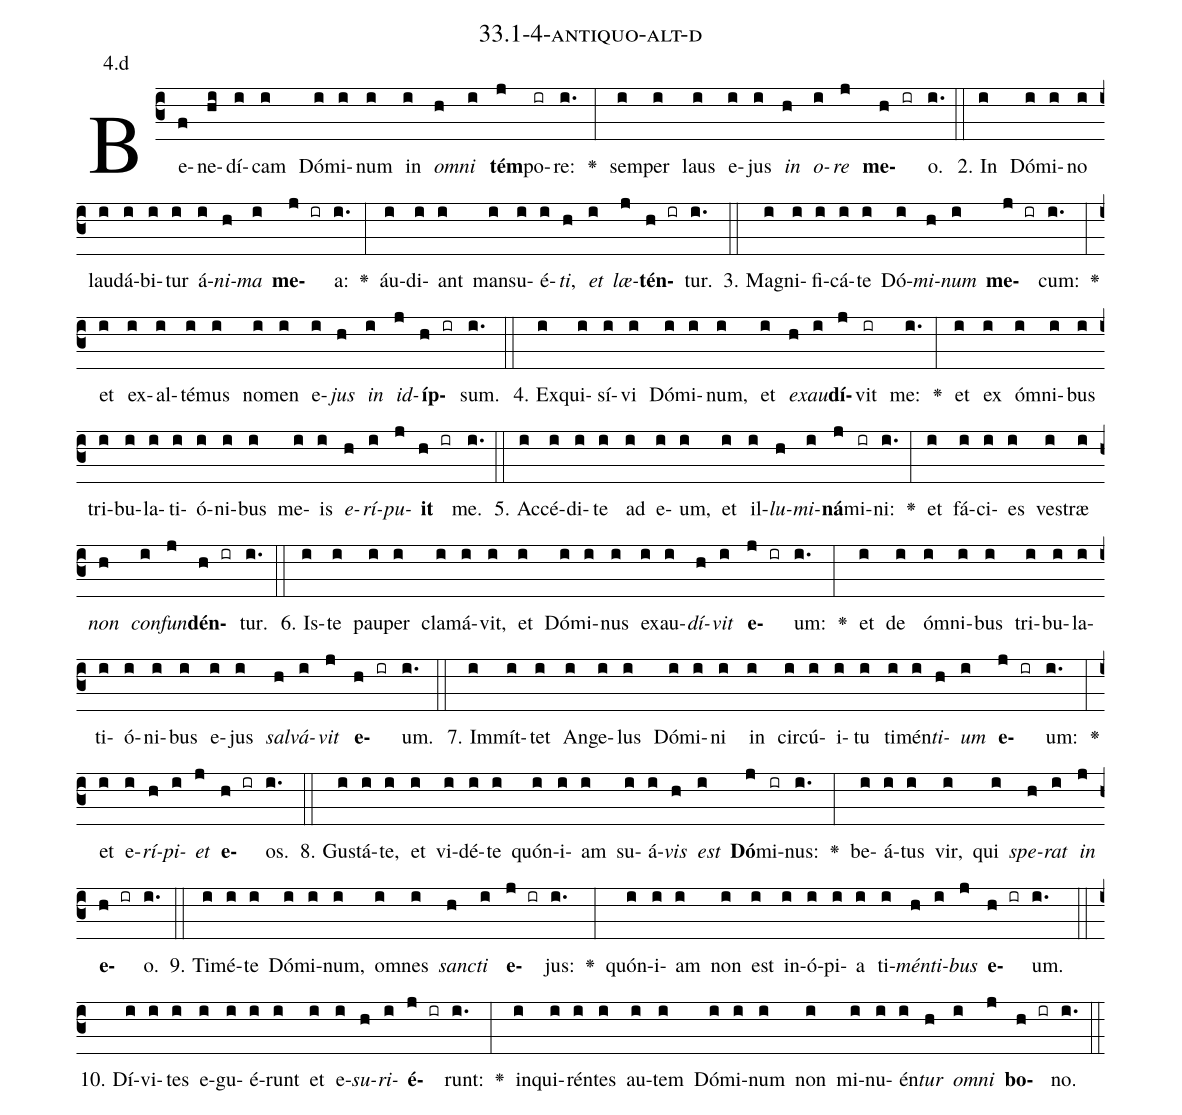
name: 33.1-4-antiquo-alt-d;
annotation: 4.d;
%%
(c3)Be(f)ne(hi)dí(i)cam(i) Dó(i)mi(i)num(i) in(i) <i>om</i>(h)<i>ni</i>(i) <b>tém</b>(j)po(ir)re:(i.) <v>\greheightstar</v>(:) sem(i)per(i) laus(i) e(i)jus(i) <i>in</i>(h) <i>o</i>(i)<i>re</i>(j) <b>me</b>(h ir)o.(i.) (::)
2. In(i) Dó(i)mi(i)no(i) lau(i)dá(i)bi(i)tur(i) á(i)<i>ni</i>(h)<i>ma</i>(i) <b>me</b>(j ir)a:(i.) <v>\greheightstar</v>(:) áu(i)di(i)ant(i) man(i)su(i)é(i)<i>ti</i>,(h) <i>et</i>(i) <i>læ</i>(j)<b>tén</b>(h ir)tur.(i.) (::)
3. Ma(i)gni(i)fi(i)cá(i)te(i) Dó(i)<i>mi</i>(h)<i>num</i>(i) <b>me</b>(j ir)cum:(i.) <v>\greheightstar</v>(:) et(i) ex(i)al(i)té(i)mus(i) no(i)men(i) e(i)<i>jus</i>(h) <i>in</i>(i) <i>id</i>(j)<b>íp</b>(h ir)sum.(i.) (::)
4. Ex(i)qui(i)sí(i)vi(i) Dó(i)mi(i)num,(i) et(i) <i>ex</i>(h)<i>au</i>(i)<b>dí</b>(j)vit(ir) me:(i.) <v>\greheightstar</v>(:) et(i) ex(i) óm(i)ni(i)bus(i) tri(i)bu(i)la(i)ti(i)ó(i)ni(i)bus(i) me(i)is(i) <i>e</i>(h)<i>rí</i>(i)<i>pu</i>(j)<b>it</b>(h ir) me.(i.) (::)
5. Ac(i)cé(i)di(i)te(i) ad(i) e(i)um,(i) et(i) il(i)<i>lu</i>(h)<i>mi</i>(i)<b>ná</b>(j)mi(ir)ni:(i.) <v>\greheightstar</v>(:) et(i) fá(i)ci(i)es(i) ves(i)træ(i) <i>non</i>(h) <i>con</i>(i)<i>fun</i>(j)<b>dén</b>(h ir)tur.(i.) (::)
6. Is(i)te(i) pau(i)per(i) cla(i)má(i)vit,(i) et(i) Dó(i)mi(i)nus(i) ex(i)au(i)<i>dí</i>(h)<i>vit</i>(i) <b>e</b>(j ir)um:(i.) <v>\greheightstar</v>(:) et(i) de(i) óm(i)ni(i)bus(i) tri(i)bu(i)la(i)ti(i)ó(i)ni(i)bus(i) e(i)jus(i) <i>sal</i>(h)<i>vá</i>(i)<i>vit</i>(j) <b>e</b>(h ir)um.(i.) (::)
7. Im(i)mít(i)tet(i) An(i)ge(i)lus(i) Dó(i)mi(i)ni(i) in(i) cir(i)cú(i)i(i)tu(i) ti(i)mén(i)<i>ti</i>(h)<i>um</i>(i) <b>e</b>(j ir)um:(i.) <v>\greheightstar</v>(:) et(i) e(i)<i>rí</i>(h)<i>pi</i>(i)<i>et</i>(j) <b>e</b>(h ir)os.(i.) (::)
8. Gus(i)tá(i)te,(i) et(i) vi(i)dé(i)te(i) quón(i)i(i)am(i) su(i)á(i)<i>vis</i>(h) <i>est</i>(i) <b>Dó</b>(j)mi(ir)nus:(i.) <v>\greheightstar</v>(:) be(i)á(i)tus(i) vir,(i) qui(i) <i>spe</i>(h)<i>rat</i>(i) <i>in</i>(j) <b>e</b>(h ir)o.(i.) (::)
9. Ti(i)mé(i)te(i) Dó(i)mi(i)num,(i) om(i)nes(i) <i>sanc</i>(h)<i>ti</i>(i) <b>e</b>(j ir)jus:(i.) <v>\greheightstar</v>(:) quón(i)i(i)am(i) non(i) est(i) in(i)ó(i)pi(i)a(i) ti(i)<i>mén</i>(h)<i>ti</i>(i)<i>bus</i>(j) <b>e</b>(h ir)um.(i.) (::)
10. Dí(i)vi(i)tes(i) e(i)gu(i)é(i)runt(i) et(i) e(i)<i>su</i>(h)<i>ri</i>(i)<b>é</b>(j ir)runt:(i.) <v>\greheightstar</v>(:) in(i)qui(i)rén(i)tes(i) au(i)tem(i) Dó(i)mi(i)num(i) non(i) mi(i)nu(i)én(i)<i>tur</i>(h) <i>om</i>(i)<i>ni</i>(j) <b>bo</b>(h ir)no.(i.) (::)
